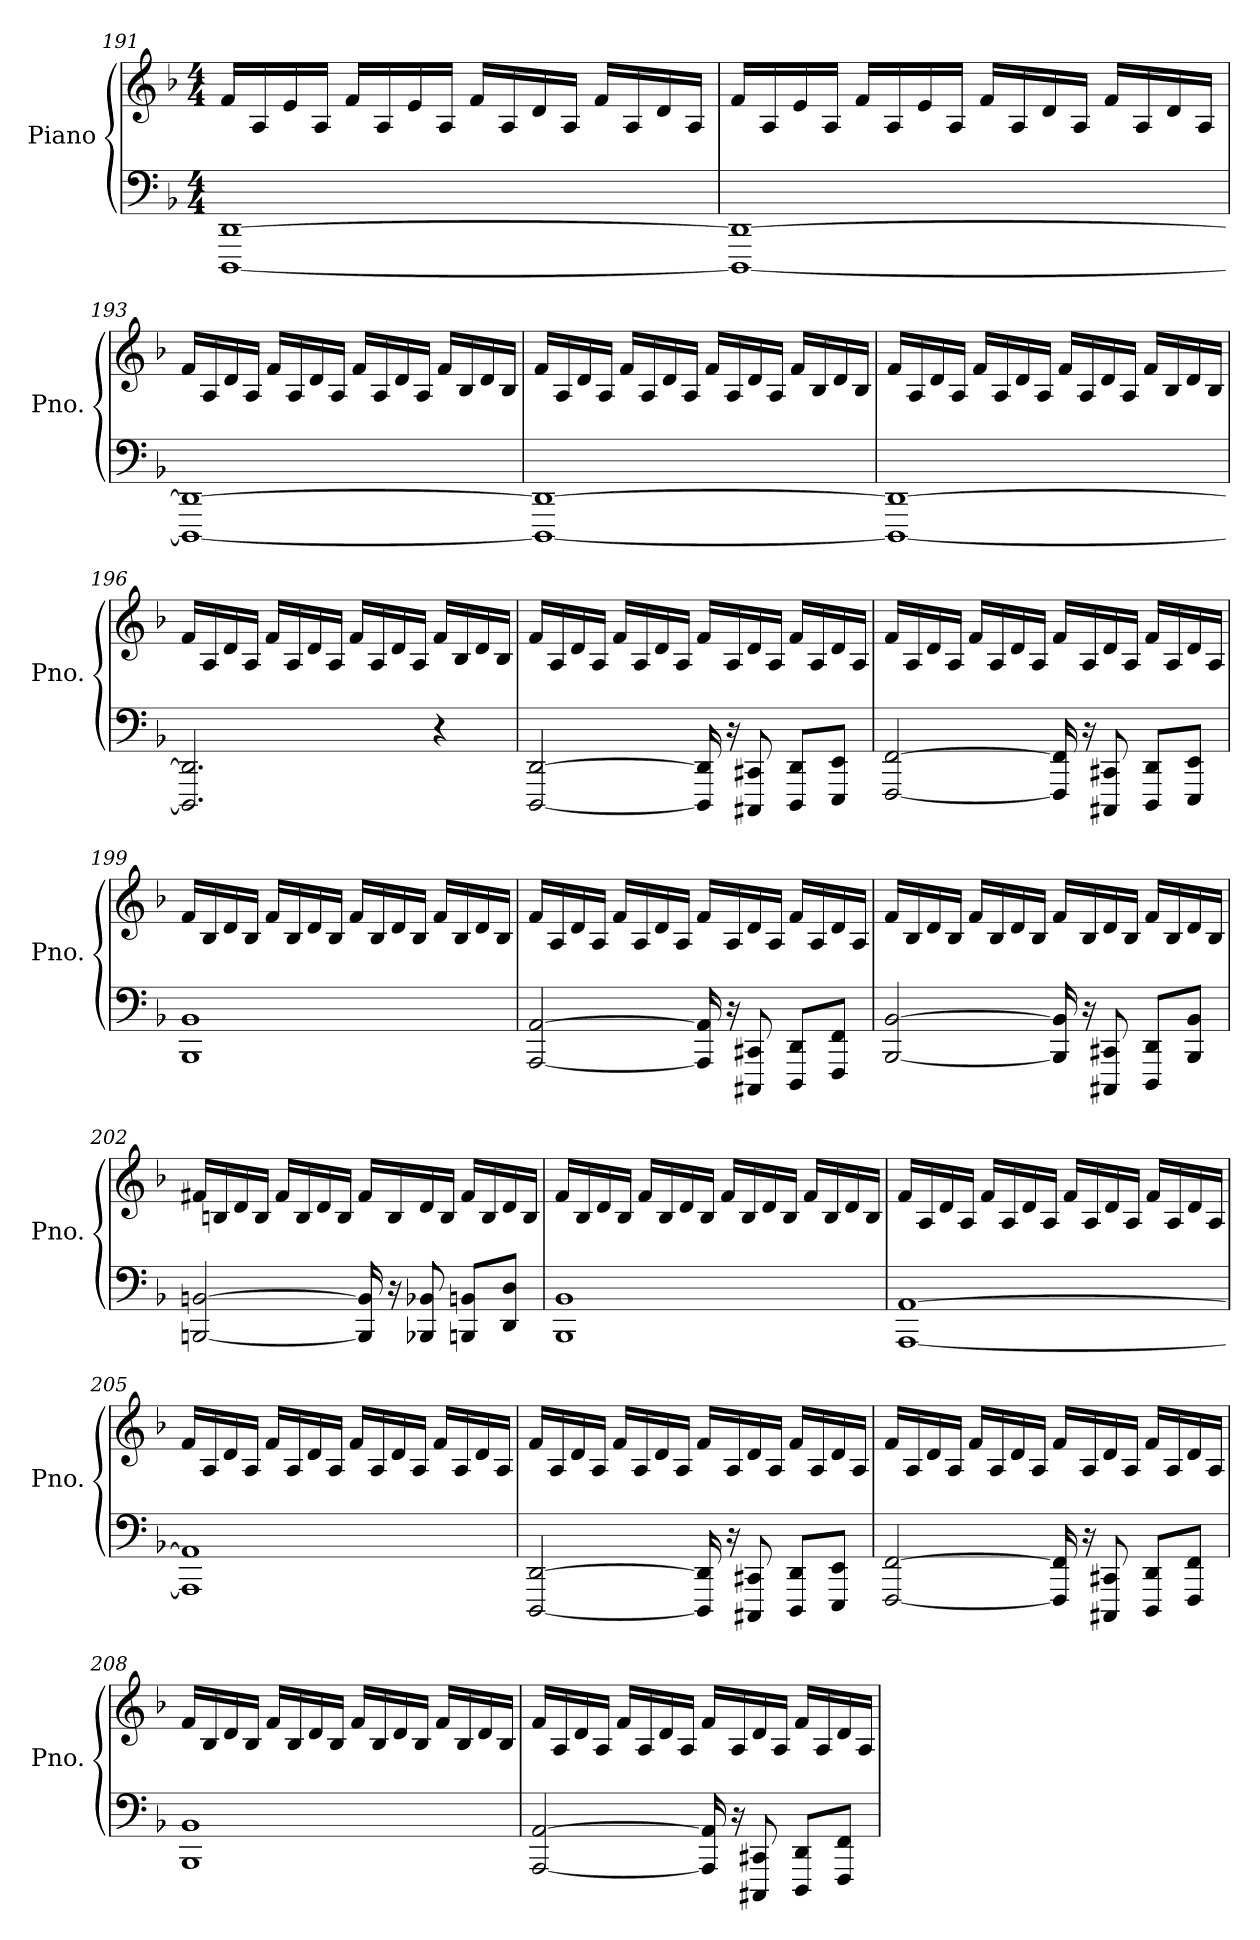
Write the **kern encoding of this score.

**kern	**kern
*part1	*part1
*staff2	*staff1
*I"Piano	*
*I'Pno.	*
!!LO:LB:g=z
*clefF4	*clefG2
*k[b-]	*k[b-]
*M4/4	*M4/4
=191	=191
[1DDD [1DD	16f/LL
.	16A/
.	16e/
.	16A/JJ
.	16f/LL
.	16A/
.	16e/
.	16A/JJ
.	16f/LL
.	16A/
.	16d/
.	16A/JJ
.	16f/LL
.	16A/
.	16d/
.	16A/JJ
=192	=192
1DDD_ 1DD_	16f/LL
.	16A/
.	16e/
.	16A/JJ
.	16f/LL
.	16A/
.	16e/
.	16A/JJ
.	16f/LL
.	16A/
.	16d/
.	16A/JJ
.	16f/LL
.	16A/
.	16d/
.	16A/JJ
!!LO:PB:g=z
=193	=193
1DDD_ 1DD_	16f/LL
.	16A/
.	16d/
.	16A/JJ
.	16f/LL
.	16A/
.	16d/
.	16A/JJ
.	16f/LL
.	16A/
.	16d/
.	16A/JJ
.	16f/LL
.	16B-/
.	16d/
.	16B-/JJ
=194	=194
1DDD_ 1DD_	16f/LL
.	16A/
.	16d/
.	16A/JJ
.	16f/LL
.	16A/
.	16d/
.	16A/JJ
.	16f/LL
.	16A/
.	16d/
.	16A/JJ
.	16f/LL
.	16B-/
.	16d/
.	16B-/JJ
!!LO:LB:g=z
=195	=195
1DDD_ 1DD_	16f/LL
.	16A/
.	16d/
.	16A/JJ
.	16f/LL
.	16A/
.	16d/
.	16A/JJ
.	16f/LL
.	16A/
.	16d/
.	16A/JJ
.	16f/LL
.	16B-/
.	16d/
.	16B-/JJ
=196	=196
2.DDD/] 2.DD/]	16f/LL
.	16A/
.	16d/
.	16A/JJ
.	16f/LL
.	16A/
.	16d/
.	16A/JJ
.	16f/LL
.	16A/
.	16d/
.	16A/JJ
4r	16f/LL
.	16B-/
.	16d/
.	16B-/JJ
!!LO:LB:g=z
=197	=197
[2DDD/ [2DD/	16f/LL
.	16A/
.	16d/
.	16A/JJ
.	16f/LL
.	16A/
.	16d/
.	16A/JJ
16DDD/] 16DD/]	16f/LL
16r	16A/
8CCC#X/ 8CC#X/	16d/
.	16A/JJ
8DDD/ 8DD/L	16f/LL
.	16A/
8EEE/ 8EE/J	16d/
.	16A/JJ
=198	=198
[2FFF/ [2FF/	16f/LL
.	16A/
.	16d/
.	16A/JJ
.	16f/LL
.	16A/
.	16d/
.	16A/JJ
16FFF/] 16FF/]	16f/LL
16r	16A/
8CCC#X/ 8CC#X/	16d/
.	16A/JJ
8DDD/ 8DD/L	16f/LL
.	16A/
8EEE/ 8EE/J	16d/
.	16A/JJ
!!LO:LB:g=z
=199	=199
1BBB- 1BB-	16f/LL
.	16B-/
.	16d/
.	16B-/JJ
.	16f/LL
.	16B-/
.	16d/
.	16B-/JJ
.	16f/LL
.	16B-/
.	16d/
.	16B-/JJ
.	16f/LL
.	16B-/
.	16d/
.	16B-/JJ
=200	=200
[2AAA/ [2AA/	16f/LL
.	16A/
.	16d/
.	16A/JJ
.	16f/LL
.	16A/
.	16d/
.	16A/JJ
16AAA/] 16AA/]	16f/LL
16r	16A/
8CCC#X/ 8CC#X/	16d/
.	16A/JJ
8DDD/ 8DD/L	16f/LL
.	16A/
8FFF/ 8FF/J	16d/
.	16A/JJ
!!LO:LB:g=z
=201	=201
[2BBB-/ [2BB-/	16f/LL
.	16B-/
.	16d/
.	16B-/JJ
.	16f/LL
.	16B-/
.	16d/
.	16B-/JJ
16BBB-/] 16BB-/]	16f/LL
16r	16B-/
8CCC#X/ 8CC#X/	16d/
.	16B-/JJ
8DDD/ 8DD/L	16f/LL
.	16B-/
8BBB-/ 8BB-/J	16d/
.	16B-/JJ
=202	=202
[2BBBn/ [2BBn/	16f#X/LL
.	16Bn/
.	16d/
.	16B/JJ
.	16f#/LL
.	16B/
.	16d/
.	16B/JJ
16BBB/] 16BB/]	16f#/LL
16r	16B/
8BBB-X/ 8BB-X/	16d/
.	16B/JJ
8BBBn/ 8BBn/L	16f#/LL
.	16B/
8DD/ 8D/J	16d/
.	16B/JJ
!!LO:PB:g=z
=203	=203
1BBB- 1BB-	16f/LL
.	16B-/
.	16d/
.	16B-/JJ
.	16f/LL
.	16B-/
.	16d/
.	16B-/JJ
.	16f/LL
.	16B-/
.	16d/
.	16B-/JJ
.	16f/LL
.	16B-/
.	16d/
.	16B-/JJ
=204	=204
[1AAA [1AA	16f/LL
.	16A/
.	16d/
.	16A/JJ
.	16f/LL
.	16A/
.	16d/
.	16A/JJ
.	16f/LL
.	16A/
.	16d/
.	16A/JJ
.	16f/LL
.	16A/
.	16d/
.	16A/JJ
!!LO:LB:g=z
=205	=205
1AAA] 1AA]	16f/LL
.	16A/
.	16d/
.	16A/JJ
.	16f/LL
.	16A/
.	16d/
.	16A/JJ
.	16f/LL
.	16A/
.	16d/
.	16A/JJ
.	16f/LL
.	16A/
.	16d/
.	16A/JJ
=206	=206
[2DDD/ [2DD/	16f/LL
.	16A/
.	16d/
.	16A/JJ
.	16f/LL
.	16A/
.	16d/
.	16A/JJ
16DDD/] 16DD/]	16f/LL
16r	16A/
8CCC#X/ 8CC#X/	16d/
.	16A/JJ
8DDD/ 8DD/L	16f/LL
.	16A/
8EEE/ 8EE/J	16d/
.	16A/JJ
!!LO:LB:g=z
=207	=207
[2FFF/ [2FF/	16f/LL
.	16A/
.	16d/
.	16A/JJ
.	16f/LL
.	16A/
.	16d/
.	16A/JJ
16FFF/] 16FF/]	16f/LL
16r	16A/
8CCC#X/ 8CC#X/	16d/
.	16A/JJ
8DDD/ 8DD/L	16f/LL
.	16A/
8FFF/ 8FF/J	16d/
.	16A/JJ
=208	=208
1BBB- 1BB-	16f/LL
.	16B-/
.	16d/
.	16B-/JJ
.	16f/LL
.	16B-/
.	16d/
.	16B-/JJ
.	16f/LL
.	16B-/
.	16d/
.	16B-/JJ
.	16f/LL
.	16B-/
.	16d/
.	16B-/JJ
!!LO:LB:g=z
=209	=209
[2AAA/ [2AA/	16f/LL
.	16A/
.	16d/
.	16A/JJ
.	16f/LL
.	16A/
.	16d/
.	16A/JJ
16AAA/] 16AA/]	16f/LL
16r	16A/
8CCC#X/ 8CC#X/	16d/
.	16A/JJ
8DDD/ 8DD/L	16f/LL
.	16A/
8FFF/ 8FF/J	16d/
.	16A/JJ
=	=
*-	*-
